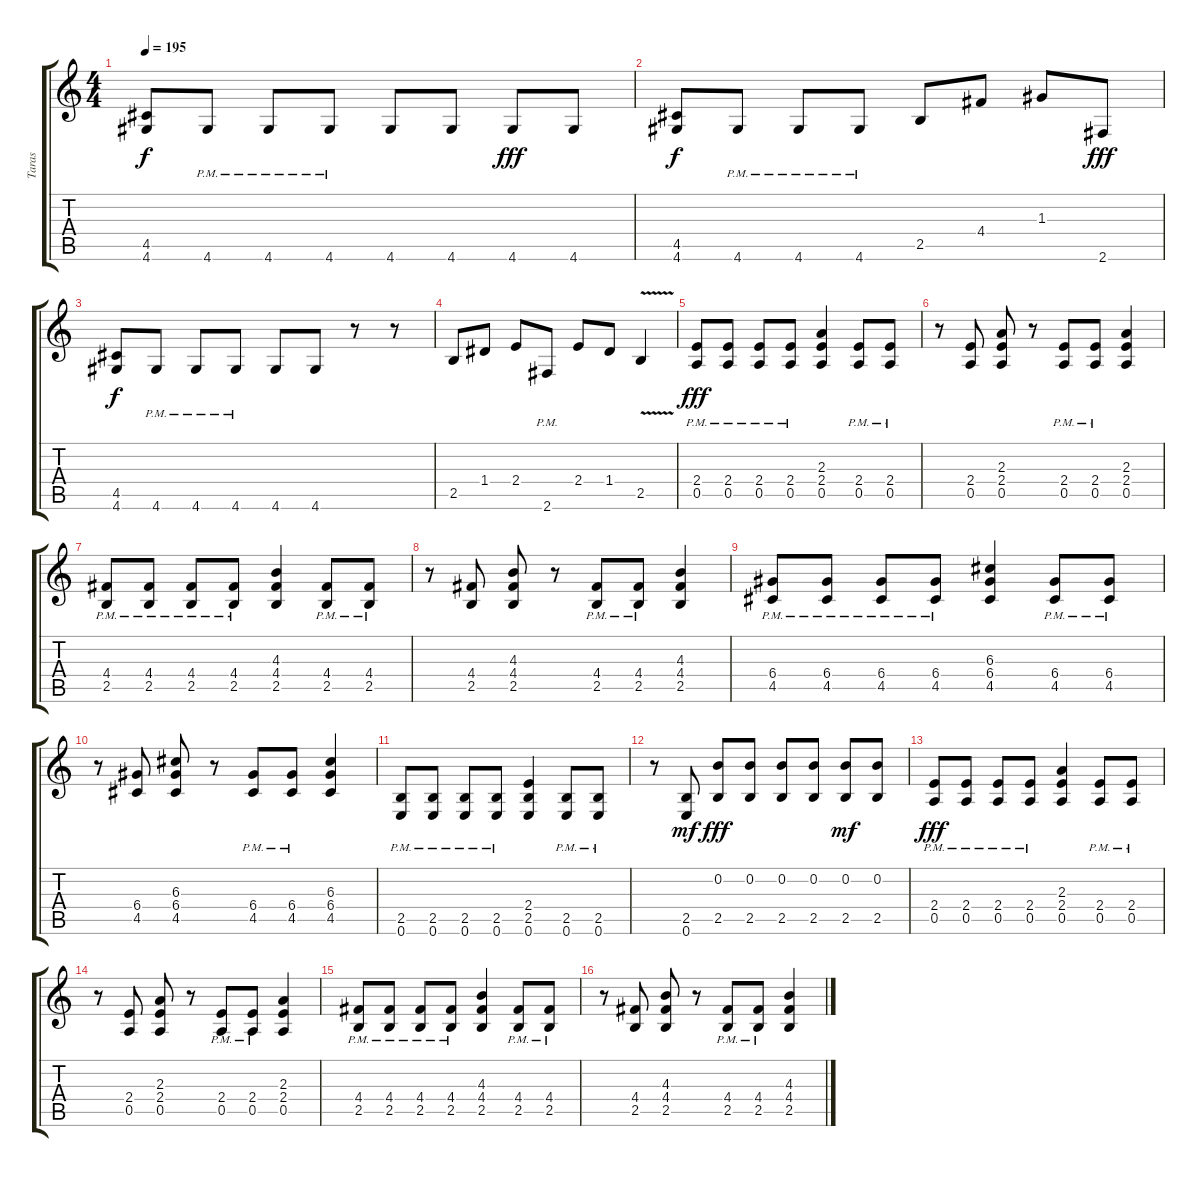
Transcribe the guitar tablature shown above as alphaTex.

\track ("Taras" "Taras") {instrument distortionguitar}
\staff {score tabs}
\tuning (E4 B3 G3 D3 A2 E2) {hide}
\ts (4 4)
\tempo 195
\clef g2
\ks c
(4.5 4.6).8{dy f} 4.6{pm}.8 4.6{pm}.8 4.6{pm}.8 4.6.8 4.6.8 4.6.8{dy fff} 4.6.8 |
(4.5 4.6).8{dy f} 4.6{pm}.8 4.6{pm}.8 4.6{pm}.8 2.5.8 4.4.8 1.3.8 2.6.8{dy fff} |
(4.5 4.6).8{dy f} 4.6{pm}.8 4.6{pm}.8 4.6{pm}.8 4.6.8 4.6.8 r.8 r.8 |
2.5.8 1.4.8 2.4.8 2.6{pm}.8 2.4.8 1.4.8 2.5{v}.4 |
(2.4{pm} 0.5{pm}).8{dy fff} (2.4{pm} 0.5{pm}).8 (2.4{pm} 0.5{pm}).8 (2.4{pm} 0.5{pm}).8 (2.3 2.4 0.5).4 (2.4{pm} 0.5{pm}).8 (2.4{pm} 0.5{pm}).8 |
r.8 (2.4 0.5).8 (2.3 2.4 0.5).8 r.8 (2.4{pm} 0.5{pm}).8 (2.4{pm} 0.5{pm}).8 (2.3 2.4 0.5).4 |
(4.4{pm} 2.5{pm}).8 (4.4{pm} 2.5{pm}).8 (4.4{pm} 2.5{pm}).8 (4.4{pm} 2.5{pm}).8 (4.3 4.4 2.5).4 (4.4{pm} 2.5{pm}).8 (4.4{pm} 2.5{pm}).8 |
r.8 (4.4 2.5).8 (4.3 4.4 2.5).8 r.8 (4.4{pm} 2.5{pm}).8 (4.4{pm} 2.5{pm}).8 (4.3 4.4 2.5).4 |
(6.4{pm} 4.5{pm}).8 (6.4{pm} 4.5{pm}).8 (6.4{pm} 4.5{pm}).8 (6.4{pm} 4.5{pm}).8 (6.3 6.4 4.5).4 (6.4{pm} 4.5{pm}).8 (6.4{pm} 4.5{pm}).8 |
r.8 (6.4 4.5).8 (6.3 6.4 4.5).8 r.8 (6.4{pm} 4.5{pm}).8 (6.4{pm} 4.5{pm}).8 (6.3 6.4 4.5).4 |
(2.5{pm} 0.6{pm}).8 (2.5{pm} 0.6{pm}).8 (2.5{pm} 0.6{pm}).8 (2.5{pm} 0.6{pm}).8 (2.4 2.5 0.6).4 (2.5{pm} 0.6{pm}).8 (2.5{pm} 0.6{pm}).8 |
r.8 (2.5 0.6).8{dy mf} (0.2 2.5).8{dy fff} (0.2 2.5).8 (0.2 2.5).8 (0.2 2.5).8 (0.2 2.5).8{dy mf} (0.2 2.5).8 |
(2.4{pm} 0.5{pm}).8{dy fff} (2.4{pm} 0.5{pm}).8 (2.4{pm} 0.5{pm}).8 (2.4{pm} 0.5{pm}).8 (2.3 2.4 0.5).4 (2.4{pm} 0.5{pm}).8 (2.4{pm} 0.5{pm}).8 |
r.8 (2.4 0.5).8 (2.3 2.4 0.5).8 r.8 (2.4{pm} 0.5{pm}).8 (2.4{pm} 0.5{pm}).8 (2.3 2.4 0.5).4 |
(4.4{pm} 2.5{pm}).8 (4.4{pm} 2.5{pm}).8 (4.4{pm} 2.5{pm}).8 (4.4{pm} 2.5{pm}).8 (4.3 4.4 2.5).4 (4.4{pm} 2.5{pm}).8 (4.4{pm} 2.5{pm}).8 |
r.8 (4.4 2.5).8 (4.3 4.4 2.5).8 r.8 (4.4{pm} 2.5{pm}).8 (4.4{pm} 2.5{pm}).8 (4.3 4.4 2.5).4
